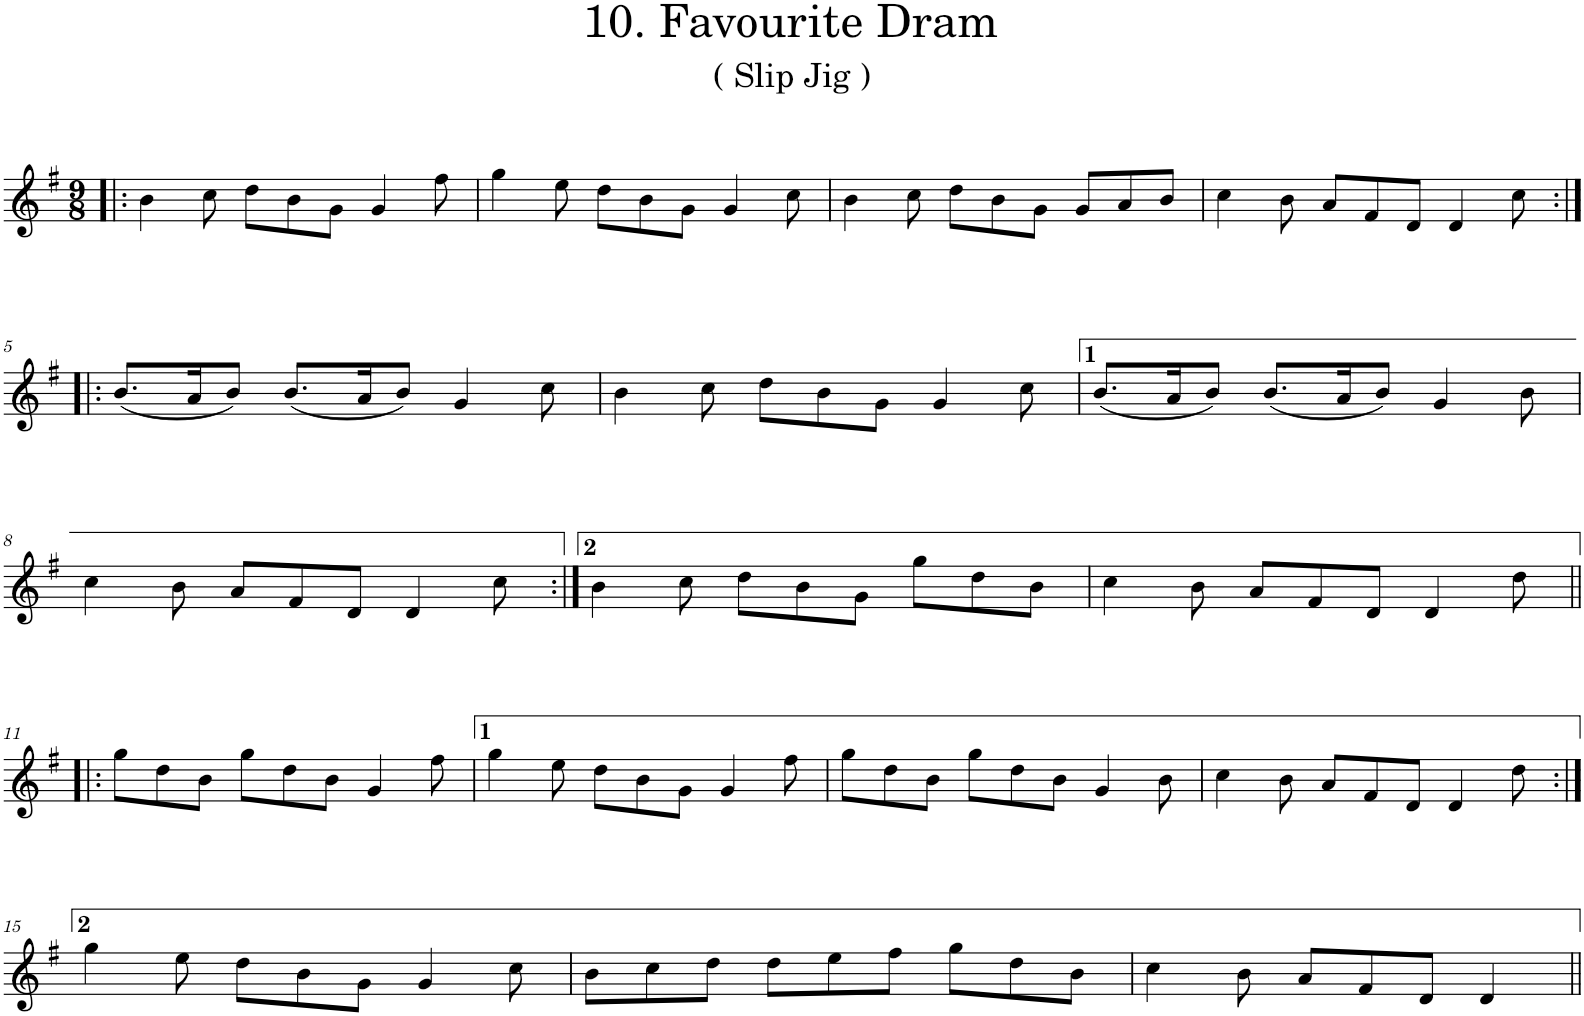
**kern
*part1
*staff1
*I"Piano
*I'Pno
*clefG2
*k[f#]
*G:
*M9/8
=1!|:
4b\
8cc\
8dd\L
8b\
8g\J
4g/
8ff#\
=2
4gg\
8ee\
8dd\L
8b\
8g\J
4g/
8cc\
=3
4b\
8cc\
8dd\L
8b\
8g\J
8g/L
8a/
8b/J
=4
4cc\
8b\
8a/L
8f#/
8d/J
4d/
8cc\
!!LO:LB:g=z
=5:|!|:
(8.b/L
16a/K
8b/J)
(8.b/L
16a/K
8b/J)
4g/
8cc\
=6
4b\
8cc\
8dd\L
8b\
8g\J
4g/
8cc\
=7
(8.b/L
16a/K
8b/J)
(8.b/L
16a/K
8b/J)
4g/
8b\
!!LO:LB:g=z
=8
4cc\
8b\
8a/L
8f#/
8d/J
4d/
8cc\
=9:|!
4b\
8cc\
8dd\L
8b\
8g\J
8gg\L
8dd\
8b\J
=10
4cc\
8b\
8a/L
8f#/
8d/J
4d/
8dd\
!!LO:LB:g=z
=11!|:
8gg\L
8dd\
8b\J
8gg\L
8dd\
8b\J
4g/
8ff#\
=12
4gg\
8ee\
8dd\L
8b\
8g\J
4g/
8ff#\
=13
8gg\L
8dd\
8b\J
8gg\L
8dd\
8b\J
4g/
8b\
=14
4cc\
8b\
8a/L
8f#/
8d/J
4d/
8dd\
!!LO:LB:g=z
=15:|!
4gg\
8ee\
8dd\L
8b\
8g\J
4g/
8cc\
=16
8b\L
8cc\
8dd\J
8dd\L
8ee\
8ff#\J
8gg\L
8dd\
8b\J
=17
4cc\
8b\
8a/L
8f#/
8d/J
4d/
=||
*-
